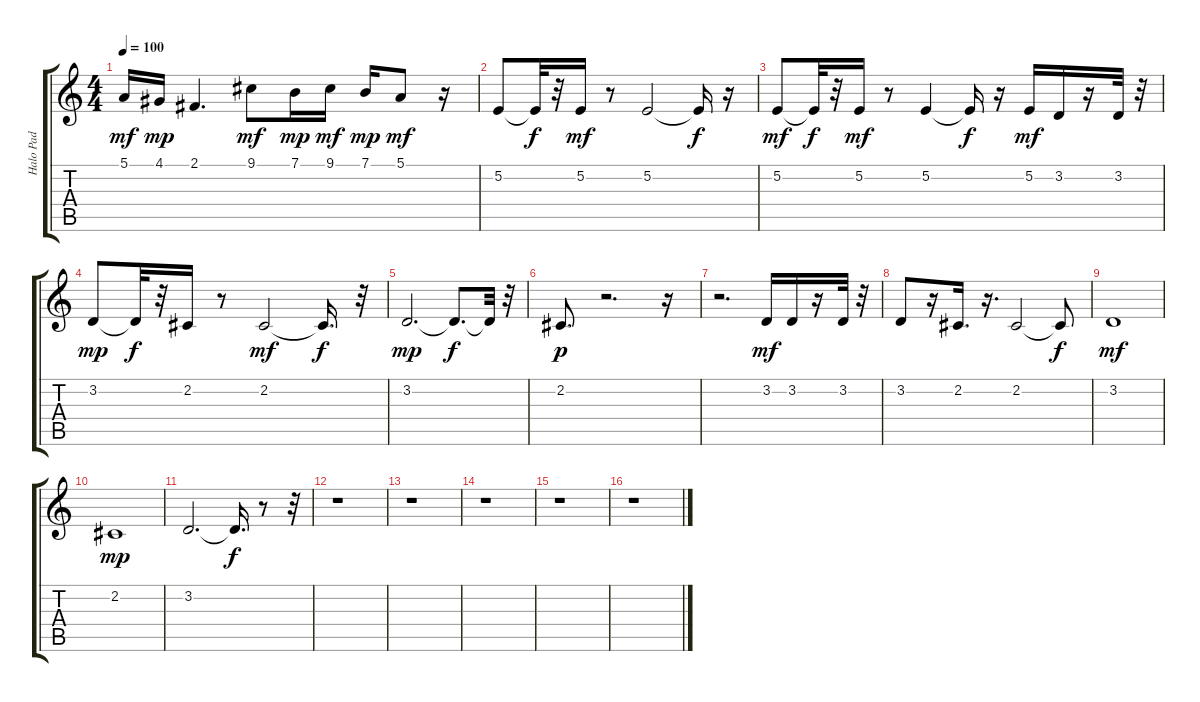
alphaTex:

\track ("Halo Pad" "Halo Pad") {instrument pad7halo}
\staff {score tabs}
\tuning (E4 B3 G3 D3 A2 E2) {hide}
\ts (4 4)
\tempo 100
\clef g2
\ks c
5.1.16{dy mf} 4.1.16{dy mp} 2.1.4{d} 9.1.8{dy mf} 7.1.16{dy mp} 9.1.16{dy mf} 7.1.16{dy mp} 5.1.8{dy mf} r.16 |
5.2.8 5.2{t}.32{dy f} r.32 5.2.16{dy mf} r.8 5.2.2 5.2{t}.16{dy f} r.16 |
5.2.8{dy mf} 5.2{t}.32{dy f} r.32 5.2.16{dy mf} r.8 5.2.4 5.2{t}.16{dy f} r.16 5.2.16{dy mf} 3.2.16 r.16 3.2.32 r.32 |
3.2.8{dy mp} 3.2{t}.32{dy f} r.32 2.2.16 r.8 2.2.2{dy mf} 2.2{t}.16{d dy f} r.32 |
3.2.2{d dy mp} 3.2{t}.8{d dy f} 3.2{t}.32 r.32 |
2.2.8{d dy p} r.2{d} r.16 |
r.2{d} 3.2.16{dy mf} 3.2.16 r.16 3.2.32 r.32 |
3.2.8 r.16 2.2.16{d} r.16{d} 2.2.2 2.2{t}.8{dy f} |
3.2.1{dy mf} |
2.2.1{dy mp} |
3.2.2{d} 3.2{t}.16{d dy f} r.8 r.32 |
r.1 |
r.1 |
r.1 |
r.1 |
r.1
